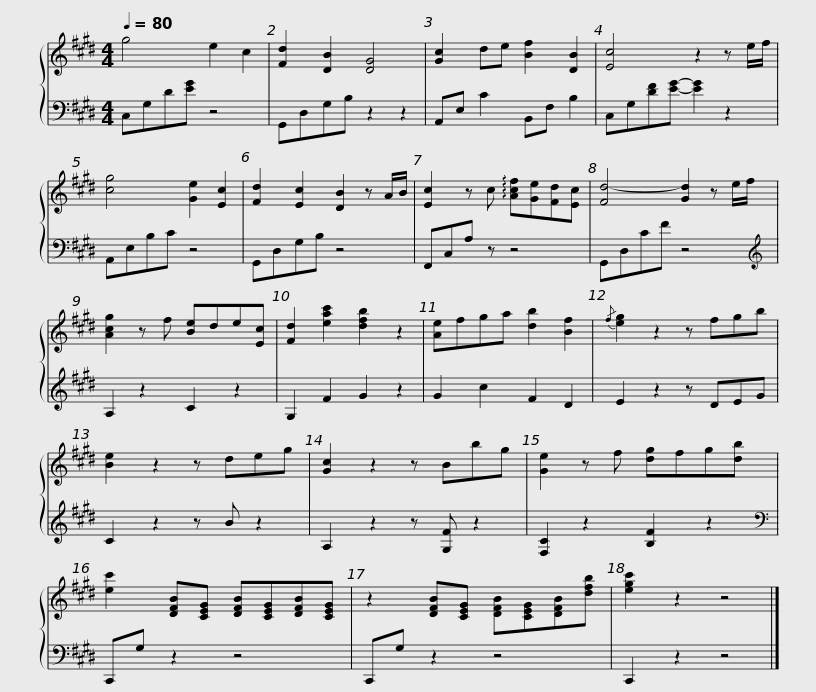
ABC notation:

X:1
%%score { 1 | 2 }
L:1/8
Q:1/4=80
M:4/4
I:linebreak $
K:E
V:1 treble
V:2 bass
V:1
 g4 e2 c2 | [Fd]2 [DB]2 [DG]4 | [Gc]2 de [Bf]2 [DB]2 | [Ec]4 z2 z e/f/ | [cg]4 [Ge]2 [Ec]2 | %5
 [Fd]2 [Ec]2 [DB]2 z A/B/ |$ [Ec]2 z c !arpeggio![Acf][Ge][Fd][Ec] | [Fd-]4 [Gd]2 z e/f/ | [Acg]2 z f [Be]de[Ec] | [Fd]2 [eac']2 [dfb]2 z2 | %10
 [Ae]fga [db]2 [Bf]2 |{/f} [eg]2 z2 z fgb |$ [Be]2 z2 z deg | [Gc]2 z2 z Bbg | [Ge]2 z f [dg]fg[db] | %15
 [ec']2 [DFB][CEG] [DFB][CEG][DFB][CEG] | z2 [DFB][CEG] [DFB][CEG][DFB][dfb] | [egc']2 z2 z4 |] %18
V:2
 C,G,D[EG] z4 | G,,D,G,B, z2 z2 | A,,E, C2 B,,F, B,2 | C,G,[DF][EG]- [EG]2 z2 | A,,E,B,C z4 | %5
 G,,D,G,B, z4 |$ F,,C,A, z z4 | G,,D,CF z4 |[K:treble] A,2 z2 C2 z2 | G,2 F2 G2 z2 | %10
 G2 c2 F2 D2 | E2 z2 z DEG |$ C2 z2 z B z2 | A,2 z2 z [G,F] z2 | [F,C]2 z2 [B,F]2 z2 | %15
[K:bass] C,,G, z2 z4 | C,,G, z2 z4 | C,,2 z2 z4 |] %18
